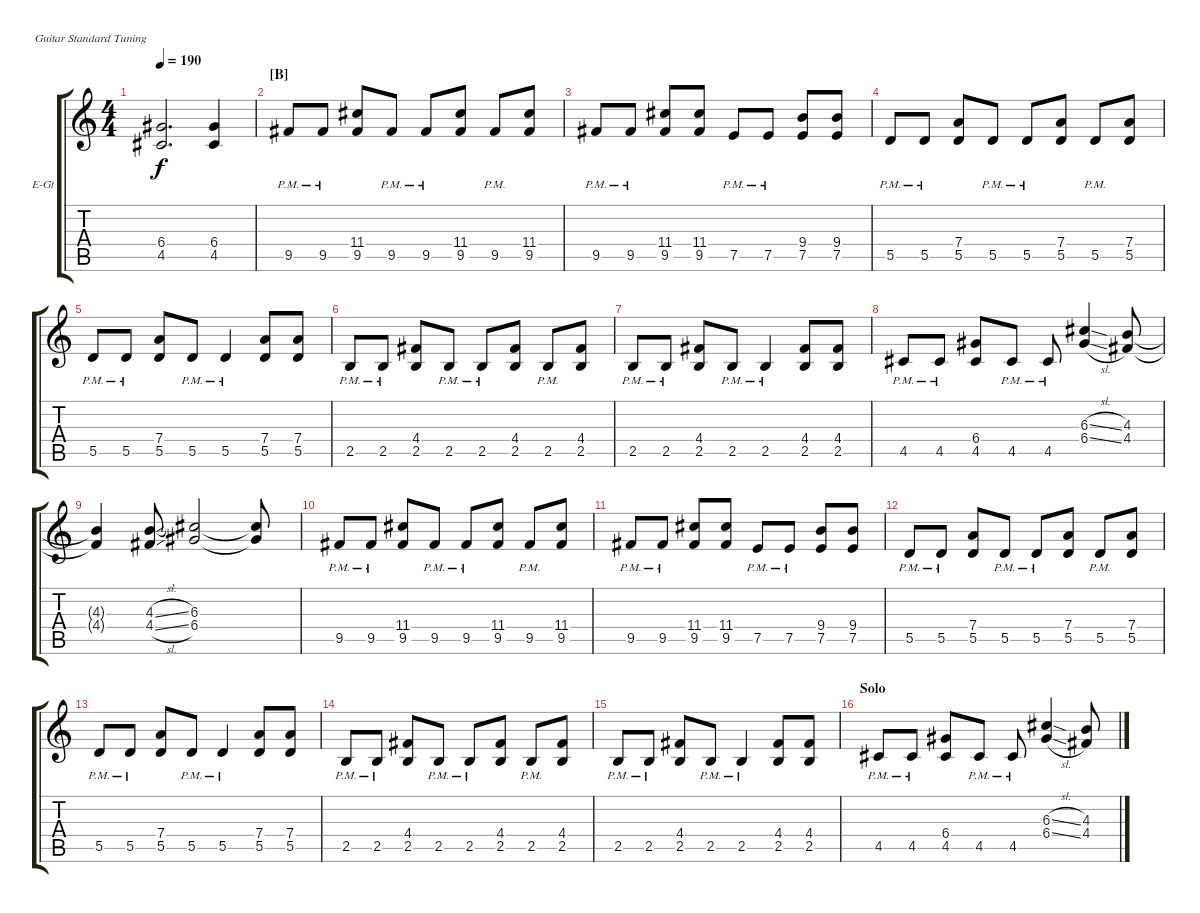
\bracketExtendMode groupsimilarinstruments
\firstSystemTrackNameOrientation horizontal
\otherSystemsTrackNameOrientation horizontal
\track ("Rhythm guitar 1" "E-Gt") {instrument distortionguitar}
\staff {score tabs}
\tuning (E4 B3 G3 D3 A2 E2)
\ts (4 4)
\tempo 190
\clef g2
\ks c
(6.4{t} 4.5{t}).2{d dy f} (4.5 6.4).4 |
\section ("B" "")
9.5{pm}.8 9.5{pm}.8 (11.4 9.5).8 9.5{pm}.8 9.5{pm}.8 (11.4 9.5).8 9.5{pm}.8 (11.4 9.5).8 |
9.5{pm}.8 9.5{pm}.8 (11.4 9.5).8 (11.4 9.5).8 7.5{pm}.8 7.5{pm}.8 (9.4 7.5).8 (9.4 7.5).8 |
5.5{pm}.8 5.5{pm}.8 (7.4 5.5).8 5.5{pm}.8 5.5{pm}.8 (7.4 5.5).8 5.5{pm}.8 (7.4 5.5).8 |
5.5{pm}.8 5.5{pm}.8 (7.4 5.5).8 5.5{pm}.8 5.5{pm}.4 (7.4 5.5).8 (7.4 5.5).8 |
2.5{pm}.8 2.5{pm}.8 (4.4 2.5).8 2.5{pm}.8 2.5{pm}.8 (4.4 2.5).8 2.5{pm}.8 (4.4 2.5).8 |
2.5{pm}.8 2.5{pm}.8 (4.4 2.5).8 2.5{pm}.8 2.5{pm}.4 (4.4 2.5).8 (4.4 2.5).8 |
4.5{pm}.8 4.5{pm}.8 (6.4 4.5).8 4.5{pm}.8 4.5{pm}.8 (6.3{sl} 6.4{sl}).4 (4.3 4.4).8 |
(4.3{t} 4.4{t}).4 (4.4{sl} 4.3{sl}).8 (6.3 6.4).2 (6.4{t} 6.3{t}).8 |
9.5{pm}.8 9.5{pm}.8 (11.4 9.5).8 9.5{pm}.8 9.5{pm}.8 (11.4 9.5).8 9.5{pm}.8 (11.4 9.5).8 |
9.5{pm}.8 9.5{pm}.8 (11.4 9.5).8 (11.4 9.5).8 7.5{pm}.8 7.5{pm}.8 (9.4 7.5).8 (9.4 7.5).8 |
5.5{pm}.8 5.5{pm}.8 (7.4 5.5).8 5.5{pm}.8 5.5{pm}.8 (7.4 5.5).8 5.5{pm}.8 (7.4 5.5).8 |
5.5{pm}.8 5.5{pm}.8 (7.4 5.5).8 5.5{pm}.8 5.5{pm}.4 (7.4 5.5).8 (7.4 5.5).8 |
2.5{pm}.8 2.5{pm}.8 (4.4 2.5).8 2.5{pm}.8 2.5{pm}.8 (4.4 2.5).8 2.5{pm}.8 (4.4 2.5).8 |
2.5{pm}.8 2.5{pm}.8 (4.4 2.5).8 2.5{pm}.8 2.5{pm}.4 (4.4 2.5).8 (4.4 2.5).8 |
\section ("" "Solo")
4.5{pm}.8 4.5{pm}.8 (6.4 4.5).8 4.5{pm}.8 4.5{pm}.8 (6.3{sl} 6.4{sl}).4 (4.3 4.4).8
